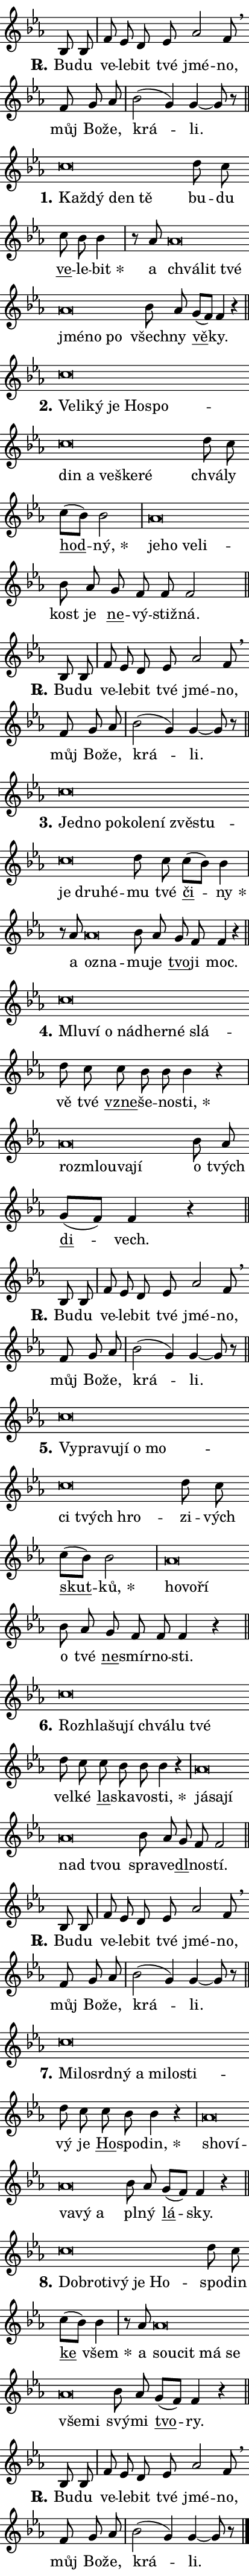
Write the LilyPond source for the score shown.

\version "2.22.1"
\header { tagline = "" }
\paper {
  indent = 0\cm
  top-margin = 0\cm
  right-margin = 0\cm
  bottom-margin = 0\cm
  left-margin = 0\cm
  paper-width = 7\cm
  page-breaking = #ly:one-page-breaking
  system-system-spacing.basic-distance = #11
  score-system-spacing.basic-distance = #11.3
  ragged-last = ##f
}


%% Author: Thomas Morley
%% https://lists.gnu.org/archive/html/lilypond-user/2020-05/msg00002.html
#(define (line-position grob)
"Returns position of @var[grob} in current system:
   @code{'start}, if at first time-step
   @code{'end}, if at last time-step
   @code{'middle} otherwise
"
  (let* ((col (ly:item-get-column grob))
         (ln (ly:grob-object col 'left-neighbor))
         (rn (ly:grob-object col 'right-neighbor))
         (col-to-check-left (if (ly:grob? ln) ln col))
         (col-to-check-right (if (ly:grob? rn) rn col))
         (break-dir-left
           (and
             (ly:grob-property col-to-check-left 'non-musical #f)
             (ly:item-break-dir col-to-check-left)))
         (break-dir-right
           (and
             (ly:grob-property col-to-check-right 'non-musical #f)
             (ly:item-break-dir col-to-check-right))))
        (cond ((eqv? 1 break-dir-left) 'start)
              ((eqv? -1 break-dir-right) 'end)
              (else 'middle))))

#(define (tranparent-at-line-position vctor)
  (lambda (grob)
  "Relying on @code{line-position} select the relevant enry from @var{vctor}.
Used to determine transparency,"
    (case (line-position grob)
      ((end) (not (vector-ref vctor 0)))
      ((middle) (not (vector-ref vctor 1)))
      ((start) (not (vector-ref vctor 2))))))

noteHeadBreakVisibility =
#(define-music-function (break-visibility)(vector?)
"Makes @code{NoteHead}s transparent relying on @var{break-visibility}"
#{
  \override NoteHead.transparent =
    #(tranparent-at-line-position break-visibility)
#})

#(define delete-ledgers-for-transparent-note-heads
  (lambda (grob)
    "Reads whether a @code{NoteHead} is transparent.
If so this @code{NoteHead} is removed from @code{'note-heads} from
@var{grob}, which is supposed to be @code{LedgerLineSpanner}.
As a result ledgers are not printed for this @code{NoteHead}"
    (let* ((nhds-array (ly:grob-object grob 'note-heads))
           (nhds-list
             (if (ly:grob-array? nhds-array)
                 (ly:grob-array->list nhds-array)
                 '()))
           ;; Relies on the transparent-property being done before
           ;; Staff.LedgerLineSpanner.after-line-breaking is executed.
           ;; This is fragile ...
           (to-keep
             (remove
               (lambda (nhd)
                 (ly:grob-property nhd 'transparent #f))
               nhds-list)))
      ;; TODO find a better method to iterate over grob-arrays, similiar
      ;; to filter/remove etc for lists
      ;; For now rebuilt from scratch
      (set! (ly:grob-object grob 'note-heads)  '())
      (for-each
        (lambda (nhd)
          (ly:pointer-group-interface::add-grob grob 'note-heads nhd))
        to-keep))))

hideNotes = {
  \noteHeadBreakVisibility #begin-of-line-visible
}
unHideNotes = {
  \noteHeadBreakVisibility #all-visible
}

% work-around for resetting accidentals
% https://lilypond.org/doc/v2.23/Documentation/notation/displaying-rhythms#unmetered-music
cadenzaMeasure = {
  \cadenzaOff
  \partial 1024 s1024
  \cadenzaOn
}

#(define-markup-command (accent layout props text) (markup?)
  "Underline accented syllable"
  (interpret-markup layout props
    #{\markup \override #'(offset . 4.3) \underline { #text }#}))

responsum = \markup \concat {
  "R" \hspace #-1.05 \path #0.1 #'((moveto 0 0.07) (lineto 0.9 0.8)) \hspace #0.05 "."
}

\layout {
    \context {
        \Staff
        \remove "Time_signature_engraver"
        \override LedgerLineSpanner.after-line-breaking = #delete-ledgers-for-transparent-note-heads
    }
    \context {
        \Voice {
            \override NoteHead.output-attributes = #'((class . "notehead"))
            \override Hairpin.height = #0.55
        }
    }
    \context {
        \Lyrics {
            \override StanzaNumber.output-attributes = #'((class . "stanzanumber"))
            \override LyricSpace.minimum-distance = #0.9
            \override LyricText.font-name = #"TeX Gyre Schola"
            \override LyricText.font-size = 1
            \override StanzaNumber.font-name = #"TeX Gyre Schola Bold"
            \override StanzaNumber.font-size = 1
        }
    }
}

% magnetic-lyrics.ily
%
%   written by
%     Jean Abou Samra <jean@abou-samra.fr>
%     Werner Lemberg <wl@gnu.org>
%
%   adapted by
%     Jiri Hon <jiri.hon@gmail.com>
%
% Version 2022-Apr-15

% https://www.mail-archive.com/lilypond-user@gnu.org/msg149350.html

#(define (Left_hyphen_pointer_engraver context)
   "Collect syllable-hyphen-syllable occurrences in lyrics and store
them in properties.  This engraver only looks to the left.  For
example, if the lyrics input is @code{foo -- bar}, it does the
following.

@itemize @bullet
@item
Set the @code{text} property of the @code{LyricHyphen} grob between
@q{foo} and @q{bar} to @code{foo}.

@item
Set the @code{left-hyphen} property of the @code{LyricText} grob with
text @q{foo} to the @code{LyricHyphen} grob between @q{foo} and
@q{bar}.
@end itemize

Use this auxiliary engraver in combination with the
@code{lyric-@/text::@/apply-@/magnetic-@/offset!} hook."
   (let ((hyphen #f)
         (text #f))
     (make-engraver
      (acknowledgers
       ((lyric-syllable-interface engraver grob source-engraver)
        (set! text grob)))
      (end-acknowledgers
       ((lyric-hyphen-interface engraver grob source-engraver)
        ;(when (not (grob::has-interface grob 'lyric-space-interface))
          (set! hyphen grob)));)
      ((stop-translation-timestep engraver)
       (when (and text hyphen)
         (ly:grob-set-object! text 'left-hyphen hyphen))
       (set! text #f)
       (set! hyphen #f)))))

#(define (lyric-text::apply-magnetic-offset! grob)
   "If the space between two syllables is less than the value in
property @code{LyricText@/.details@/.squash-threshold}, move the right
syllable to the left so that it gets concatenated with the left
syllable.

Use this function as a hook for
@code{LyricText@/.after-@/line-@/breaking} if the
@code{Left_@/hyphen_@/pointer_@/engraver} is active."
   (let ((hyphen (ly:grob-object grob 'left-hyphen #f)))
     (when hyphen
       (let ((left-text (ly:spanner-bound hyphen LEFT)))
         (when (grob::has-interface left-text 'lyric-syllable-interface)
           (let* ((common (ly:grob-common-refpoint grob left-text X))
                  (this-x-ext (ly:grob-extent grob common X))
                  (left-x-ext
                   (begin
                     ;; Trigger magnetism for left-text.
                     (ly:grob-property left-text 'after-line-breaking)
                     (ly:grob-extent left-text common X)))
                  ;; `delta` is the gap width between two syllables.
                  (delta (- (interval-start this-x-ext)
                            (interval-end left-x-ext)))
                  (details (ly:grob-property grob 'details))
                  (threshold (assoc-get 'squash-threshold details 0.2)))
             (when (< delta threshold)
               (let* (;; We have to manipulate the input text so that
                      ;; ligatures crossing syllable boundaries are not
                      ;; disabled.  For languages based on the Latin
                      ;; script this is essentially a beautification.
                      ;; However, for non-Western scripts it can be a
                      ;; necessity.
                      (lt (ly:grob-property left-text 'text))
                      (rt (ly:grob-property grob 'text))
                      (is-space (grob::has-interface hyphen 'lyric-space-interface))
                      (space (if is-space " " ""))
                      (space-markup (grob-interpret-markup grob " "))
                      (space-size (interval-length (ly:stencil-extent space-markup X)))
                      (extra-delta (if is-space space-size 0))
                      ;; Append new syllable.
                      (ltrt-space (if (and (string? lt) (string? rt))
                                (string-append lt space rt)
                                (make-concat-markup (list lt space rt))))
                      ;; Right-align `ltrt` to the right side.
                      (ltrt-space-markup (grob-interpret-markup
                               grob
                               (make-translate-markup
                                (cons (interval-length this-x-ext) 0)
                                (make-right-align-markup ltrt-space)))))
                 (begin
                   ;; Don't print `left-text`.
                   (ly:grob-set-property! left-text 'stencil #f)
                   ;; Set text and stencil (which holds all collected
                   ;; syllables so far) and shift it to the left.
                   (ly:grob-set-property! grob 'text ltrt-space)
                   (ly:grob-set-property! grob 'stencil ltrt-space-markup)
                   (ly:grob-translate-axis! grob (- (- delta extra-delta)) X))))))))))


#(define (lyric-hyphen::displace-bounds-first grob)
   ;; Make very sure this callback isn't triggered too early.
   (let ((left (ly:spanner-bound grob LEFT))
         (right (ly:spanner-bound grob RIGHT)))
     (ly:grob-property left 'after-line-breaking)
     (ly:grob-property right 'after-line-breaking)
     (ly:lyric-hyphen::print grob)))

squashThreshold = #0.4

\layout {
  \context {
    \Lyrics
    \consists #Left_hyphen_pointer_engraver
    \override LyricText.after-line-breaking =
      #lyric-text::apply-magnetic-offset!
    \override LyricHyphen.stencil = #lyric-hyphen::displace-bounds-first
    \override LyricText.details.squash-threshold = \squashThreshold
    \override LyricHyphen.minimum-distance = 0
    \override LyricHyphen.minimum-length = \squashThreshold
  }
}

squash = \override LyricText.details.squash-threshold = 9999
unSquash = \override LyricText.details.squash-threshold = \squashThreshold

left = \override LyricText.self-alignment-X = #LEFT
unLeft = \revert LyricText.self-alignment-X

starOffset = #(lambda (grob) 
                (let ((x_offset (ly:self-alignment-interface::aligned-on-x-parent grob)))
                  (if (= x_offset 0) 0 (+ x_offset 1.2))))

star = #(define-music-function (syllable)(string?)
"Append star separator at the end of a syllable"
#{
  \once \override LyricText.X-offset = #starOffset
  \lyricmode { \markup {
    #syllable
    \override #'((font-name . "TeX Gyre Schola Bold")) \hspace #0.2 \lower #0.65 \larger "*"
  } }
#})

starAccent = #(define-music-function (syllable)(string?)
"Append star separator at the end of a syllable and make accent"
#{
  \once \override LyricText.X-offset = #starOffset
  \lyricmode { \markup {
    \accent #syllable
    \override #'((font-name . "TeX Gyre Schola Bold")) \hspace #0.2 \lower #0.65 \larger "*"
  } }
#})

breath = #(define-music-function (syllable)(string?)
"Append breathing indicator at the end of a syllable"
#{
  \lyricmode { \markup { #syllable "+" } }
#})

optionalBreath = #(define-music-function (syllable)(string?)
"Append optional breathing indicator at the end of a syllable"
#{
  \lyricmode { \markup { #syllable "(+)" } }
#})


\score {
    <<
        \new Voice = "melody" { \cadenzaOn \key es \major \relative { bes8 bes \cadenzaMeasure \bar "|" f' es d es as2 f8 \breathe \bar "" f g as \cadenzaMeasure \bar "|" bes2( g4) g~ g8 r \cadenzaMeasure \bar "||" \break } }
        \new Lyrics \lyricsto "melody" { \lyricmode { \set stanza = \responsum
Bu -- du ve -- le -- bit tvé jmé -- no, můj Bo -- že, krá -- li. } }
    >>
    \layout {}
}

\score {
    <<
        \new Voice = "melody" { \cadenzaOn \key es \major \relative { c''\breve*1/16 \hideNotes \breve*1/16 \bar "" \breve*1/16 \breve*1/16 \bar "" \unHideNotes d8 c \bar "" c bes bes4 \cadenzaMeasure \bar "|" r8 as8 as\breve*1/16 \hideNotes \breve*1/16 \bar "" \breve*1/16 \bar "" \breve*1/16 \bar "" \breve*1/16 \breve*1/16 \bar "" \unHideNotes bes8 as \bar "" g[( f)] f4 r \cadenzaMeasure \bar "||" \break } }
        \new Lyrics \lyricsto "melody" { \lyricmode { \set stanza = "1."
\left Kaž -- \squash dý den tě \unLeft \unSquash bu -- du \markup \accent ve -- le -- \star bit a \left chvá -- \squash lit tvé jmé -- no po \unLeft \unSquash všech -- ny \markup \accent vě -- ky. } }
    >>
    \layout {}
}

\score {
    <<
        \new Voice = "melody" { \cadenzaOn \key es \major \relative { c''\breve*1/16 \hideNotes \breve*1/16 \bar "" \breve*1/16 \bar "" \breve*1/16 \bar "" \breve*1/16 \bar "" \breve*1/16 \bar "" \breve*1/16 \bar "" \breve*1/16 \bar "" \breve*1/16 \bar "" \breve*1/16 \breve*1/16 \bar "" \unHideNotes d8 c \bar "" c[( bes)] bes2 \cadenzaMeasure \bar "|" as\breve*1/16 \hideNotes \breve*1/16 \bar "" \breve*1/16 \breve*1/16 \bar "" \unHideNotes bes8 as \bar "" g f f f2 \cadenzaMeasure \bar "||" \break } }
        \new Lyrics \lyricsto "melody" { \lyricmode { \set stanza = "2."
\left Ve -- \squash li -- ký je Ho -- spo -- din a ve -- ške -- ré \unLeft \unSquash chvá -- ly \markup \accent hod -- \star ný, \left je -- \squash ho ve -- li -- \unLeft \unSquash kost je \markup \accent ne -- vý -- stiž -- ná. } }
    >>
    \layout {}
}

\score {
    <<
        \new Voice = "melody" { \cadenzaOn \key es \major \relative { bes8 bes \cadenzaMeasure \bar "|" f' es d es as2 f8 \breathe \bar "" f g as \cadenzaMeasure \bar "|" bes2( g4) g~ g8 r \cadenzaMeasure \bar "||" \break } }
        \new Lyrics \lyricsto "melody" { \lyricmode { \set stanza = \responsum
Bu -- du ve -- le -- bit tvé jmé -- no, můj Bo -- že, krá -- li. } }
    >>
    \layout {}
}

\score {
    <<
        \new Voice = "melody" { \cadenzaOn \key es \major \relative { c''\breve*1/16 \hideNotes \breve*1/16 \bar "" \breve*1/16 \bar "" \breve*1/16 \bar "" \breve*1/16 \bar "" \breve*1/16 \bar "" \breve*1/16 \bar "" \breve*1/16 \bar "" \breve*1/16 \bar "" \breve*1/16 \breve*1/16 \bar "" \unHideNotes d8 c \bar "" c[( bes)] bes4 \cadenzaMeasure \bar "|" r8 as8 as\breve*1/16 \hideNotes \breve*1/16 \bar "" \unHideNotes bes8 as \bar "" g f f4 r \cadenzaMeasure \bar "||" \break } }
        \new Lyrics \lyricsto "melody" { \lyricmode { \set stanza = "3."
\left Jed -- \squash no po -- ko -- le -- ní zvě -- stu -- je dru -- hé -- \unLeft \unSquash mu tvé \markup \accent či -- \star ny a \left o -- \squash zna -- \unLeft \unSquash mu -- je \markup \accent tvo -- ji moc. } }
    >>
    \layout {}
}

\score {
    <<
        \new Voice = "melody" { \cadenzaOn \key es \major \relative { c''\breve*1/16 \hideNotes \breve*1/16 \bar "" \breve*1/16 \bar "" \breve*1/16 \bar "" \breve*1/16 \bar "" \breve*1/16 \breve*1/16 \bar "" \unHideNotes d8 c \bar "" c bes bes bes4 r \cadenzaMeasure \bar "|" as\breve*1/16 \hideNotes \breve*1/16 \bar "" \breve*1/16 \breve*1/16 \bar "" \unHideNotes bes8 as \bar "" g[( f)] f4 r \cadenzaMeasure \bar "||" \break } }
        \new Lyrics \lyricsto "melody" { \lyricmode { \set stanza = "4."
\left Mlu -- \squash ví o nád -- her -- né slá -- \unLeft \unSquash vě tvé \markup \accent vzne -- še -- no -- \star sti, \left roz -- \squash mlou -- va -- jí \unLeft \unSquash o tvých \markup \accent di -- vech. } }
    >>
    \layout {}
}

\score {
    <<
        \new Voice = "melody" { \cadenzaOn \key es \major \relative { bes8 bes \cadenzaMeasure \bar "|" f' es d es as2 f8 \breathe \bar "" f g as \cadenzaMeasure \bar "|" bes2( g4) g~ g8 r \cadenzaMeasure \bar "||" \break } }
        \new Lyrics \lyricsto "melody" { \lyricmode { \set stanza = \responsum
Bu -- du ve -- le -- bit tvé jmé -- no, můj Bo -- že, krá -- li. } }
    >>
    \layout {}
}

\score {
    <<
        \new Voice = "melody" { \cadenzaOn \key es \major \relative { c''\breve*1/16 \hideNotes \breve*1/16 \bar "" \breve*1/16 \bar "" \breve*1/16 \bar "" \breve*1/16 \bar "" \breve*1/16 \bar "" \breve*1/16 \bar "" \breve*1/16 \breve*1/16 \bar "" \unHideNotes d8 c \bar "" c[( bes)] bes2 \cadenzaMeasure \bar "|" as\breve*1/16 \hideNotes \breve*1/16 \breve*1/16 \bar "" \unHideNotes bes8 as \bar "" g f f f4 r \cadenzaMeasure \bar "||" \break } }
        \new Lyrics \lyricsto "melody" { \lyricmode { \set stanza = "5."
\left Vy -- \squash pra -- vu -- jí o mo -- ci tvých hro -- \unLeft \unSquash zi -- vých \markup \accent skut -- \star ků, \left ho -- \squash vo -- ří \unLeft \unSquash o tvé \markup \accent ne -- smír -- no -- sti. } }
    >>
    \layout {}
}

\score {
    <<
        \new Voice = "melody" { \cadenzaOn \key es \major \relative { c''\breve*1/16 \hideNotes \breve*1/16 \bar "" \breve*1/16 \bar "" \breve*1/16 \bar "" \breve*1/16 \bar "" \breve*1/16 \breve*1/16 \bar "" \unHideNotes d8 c \bar "" c bes bes bes4 r \cadenzaMeasure \bar "|" as\breve*1/16 \hideNotes \breve*1/16 \bar "" \breve*1/16 \bar "" \breve*1/16 \breve*1/16 \bar "" \unHideNotes bes8 as \bar "" g f f2 \cadenzaMeasure \bar "||" \break } }
        \new Lyrics \lyricsto "melody" { \lyricmode { \set stanza = "6."
\left Roz -- \squash hla -- šu -- jí chvá -- lu tvé \unLeft \unSquash vel -- ké \markup \accent la -- ska -- vo -- \star sti, \left já -- \squash sa -- jí nad tvou \unLeft \unSquash spra -- ve -- \markup \accent dl -- no -- stí. } }
    >>
    \layout {}
}

\score {
    <<
        \new Voice = "melody" { \cadenzaOn \key es \major \relative { bes8 bes \cadenzaMeasure \bar "|" f' es d es as2 f8 \breathe \bar "" f g as \cadenzaMeasure \bar "|" bes2( g4) g~ g8 r \cadenzaMeasure \bar "||" \break } }
        \new Lyrics \lyricsto "melody" { \lyricmode { \set stanza = \responsum
Bu -- du ve -- le -- bit tvé jmé -- no, můj Bo -- že, krá -- li. } }
    >>
    \layout {}
}

\score {
    <<
        \new Voice = "melody" { \cadenzaOn \key es \major \relative { c''\breve*1/16 \hideNotes \breve*1/16 \bar "" \breve*1/16 \bar "" \breve*1/16 \bar "" \breve*1/16 \bar "" \breve*1/16 \bar "" \breve*1/16 \breve*1/16 \bar "" \unHideNotes d8 c \bar "" c bes bes4 r \cadenzaMeasure \bar "|" as\breve*1/16 \hideNotes \breve*1/16 \bar "" \breve*1/16 \bar "" \breve*1/16 \breve*1/16 \bar "" \unHideNotes bes8 as \bar "" g[( f)] f4 r \cadenzaMeasure \bar "||" \break } }
        \new Lyrics \lyricsto "melody" { \lyricmode { \set stanza = "7."
\left Mi -- \squash lo -- srd -- ný a mi -- lo -- sti -- \unLeft \unSquash vý je \markup \accent Ho -- spo -- \star din, \left sho -- \squash ví -- va -- vý a \unLeft \unSquash pl -- ný \markup \accent lá -- sky. } }
    >>
    \layout {}
}

\score {
    <<
        \new Voice = "melody" { \cadenzaOn \key es \major \relative { c''\breve*1/16 \hideNotes \breve*1/16 \bar "" \breve*1/16 \bar "" \breve*1/16 \bar "" \breve*1/16 \breve*1/16 \bar "" \unHideNotes d8 c \bar "" c[( bes)] bes4 \cadenzaMeasure \bar "|" r8 as8 as\breve*1/16 \hideNotes \breve*1/16 \bar "" \breve*1/16 \bar "" \breve*1/16 \bar "" \breve*1/16 \breve*1/16 \bar "" \unHideNotes bes8 as \bar "" g[( f)] f4 r \cadenzaMeasure \bar "||" \break } }
        \new Lyrics \lyricsto "melody" { \lyricmode { \set stanza = "8."
\left Dob -- \squash ro -- ti -- vý je Ho -- \unLeft \unSquash spo -- din \markup \accent ke \star všem a \left sou -- \squash cit má se vše -- mi \unLeft \unSquash svý -- mi \markup \accent tvo -- ry. } }
    >>
    \layout {}
}

\score {
    <<
        \new Voice = "melody" { \cadenzaOn \key es \major \relative { bes8 bes \cadenzaMeasure \bar "|" f' es d es as2 f8 \breathe \bar "" f g as \cadenzaMeasure \bar "|" bes2( g4) g~ g8 r \cadenzaMeasure \bar "||" \break } \bar "|." }
        \new Lyrics \lyricsto "melody" { \lyricmode { \set stanza = \responsum
Bu -- du ve -- le -- bit tvé jmé -- no, můj Bo -- že, krá -- li. } }
    >>
    \layout {}
}
